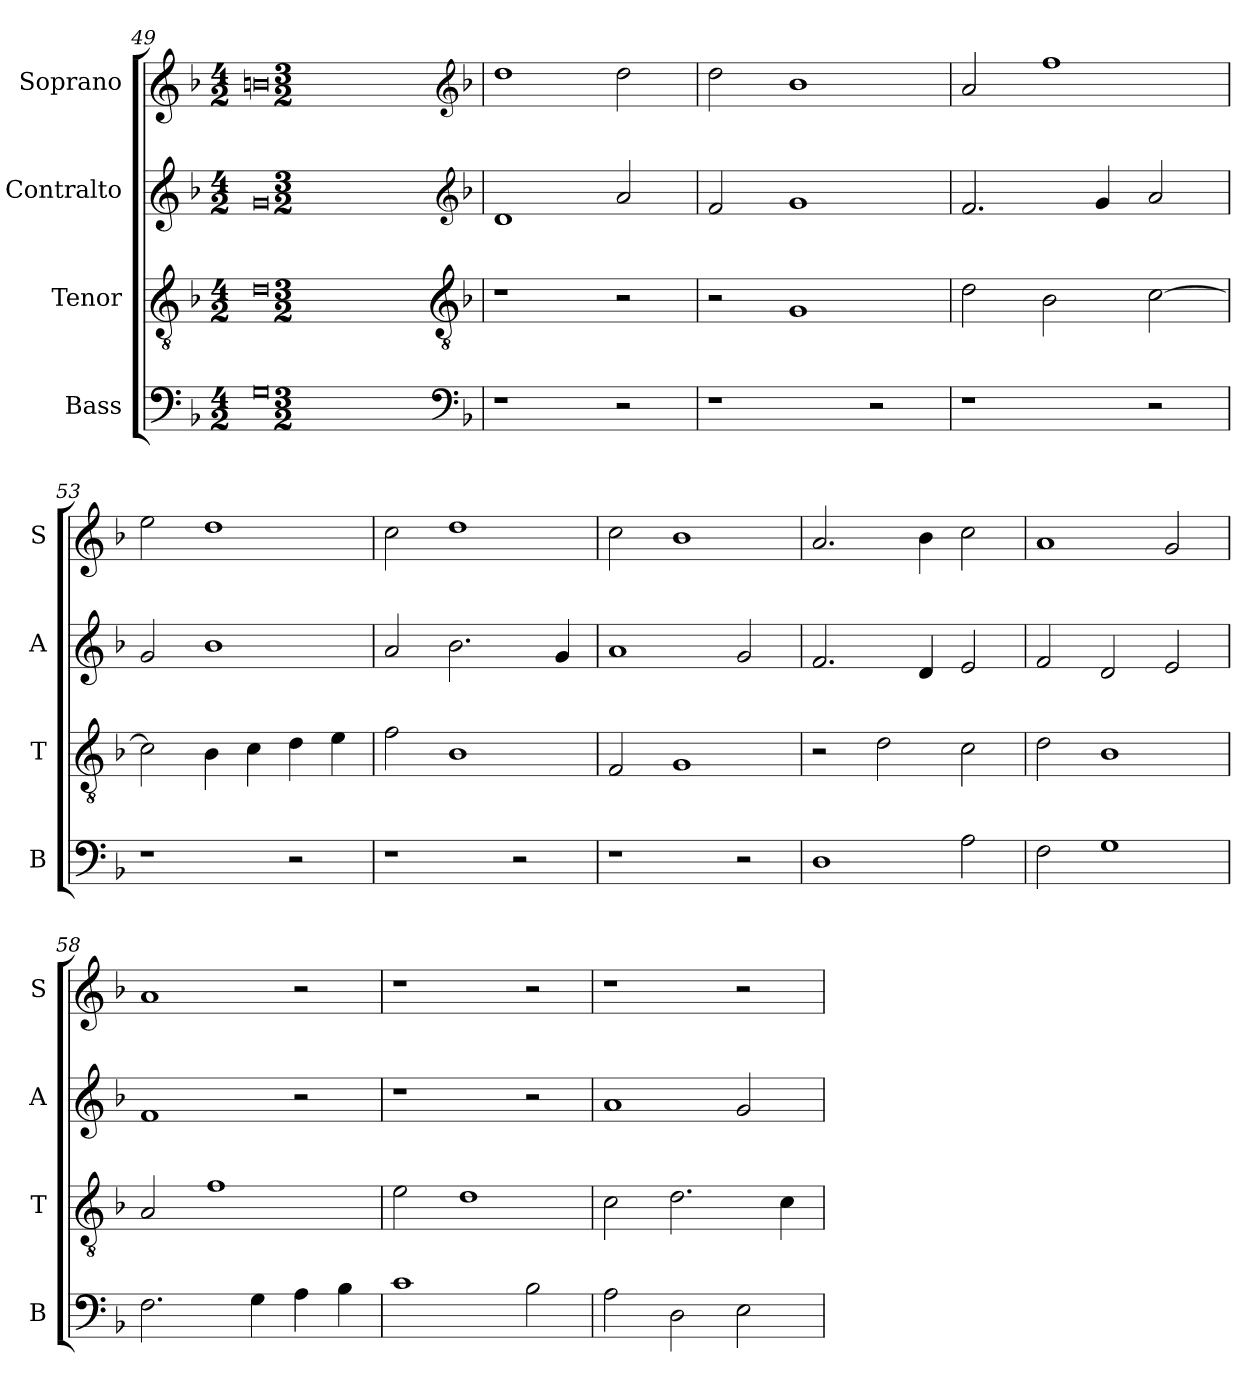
**kern	**kern	**kern	**kern
*part4	*part3	*part2	*part1
*staff4	*staff3	*staff2	*staff1
*I"Bass	*I"Tenor	*I"Contralto	*I"Soprano
*I'B	*I'T	*I'A	*I'S
*clefF4	*clefGv2	*clefG2	*clefG2
*k[b-]	*k[b-]	*k[b-]	*k[b-]
*G:dor	*G:dor	*G:dor	*G:dor
*M4/2	*M4/2	*M4/2	*M4/2
=49	=49	=49	=49
0G	0d	0g	0bn
*clefF4	*clefGv2	*clefG2	*clefG2
*k[b-]	*k[b-]	*k[b-]	*k[b-]
*G:dor	*G:dor	*G:dor	*G:dor
*M3/2	*M3/2	*M3/2	*M3/2
=50	=50	=50	=50
1r	1r	1d	1dd
2r	2r	2a	2dd
=51	=51	=51	=51
1r	2r	2f	2dd
.	1G	1g	1b-
2r	.	.	.
=52	=52	=52	=52
1r	2d	2.f	2a
.	2B-	.	1ff
.	.	4g	.
2r	[2c	2a	.
=53	=53	=53	=53
1r	2c]	2g	2ee
.	4B-	1b-	1dd
.	4c	.	.
2r	4d	.	.
.	4e	.	.
=54	=54	=54	=54
1r	2f	2a	2cc
.	1B-	2.b-	1dd
2r	.	.	.
.	.	4g	.
=55	=55	=55	=55
1r	2F	1a	2cc
.	1G	.	1b-
2r	.	2g	.
=56	=56	=56	=56
1D	2r	2.f	2.a
.	2d	.	.
.	.	4d	4b-
2A	2c	2e	2cc
=57	=57	=57	=57
2F	2d	2f	1a
1G	1B-	2d	.
.	.	2e	2g
=58	=58	=58	=58
2.F	2A	1f	1a
.	1f	.	.
4G	.	.	.
4A	.	2r	2r
4B-	.	.	.
=59	=59	=59	=59
1c	2e	1r	1r
.	1d	.	.
2B-	.	2r	2r
=60	=60	=60	=60
2A	2c	1a	1r
2D	2.d	.	.
2E	.	2g	2r
.	4c	.	.
=	=	=	=
*-	*-	*-	*-
